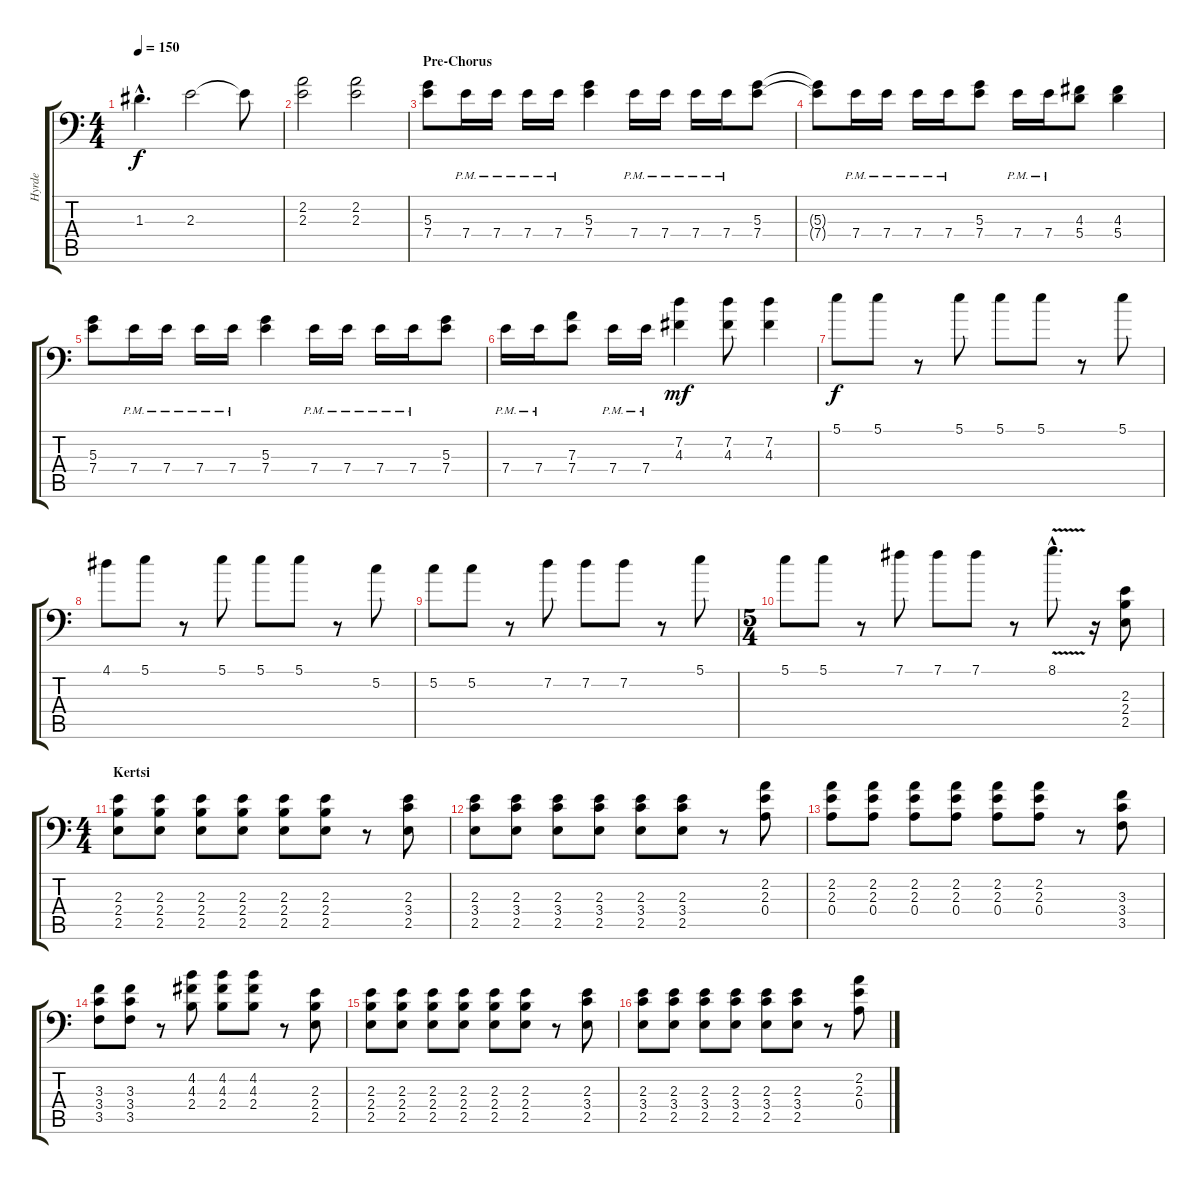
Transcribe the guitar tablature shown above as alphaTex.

\track ("Hyrde" "Hyrde") {instrument distortionguitar}
\staff {score tabs}
\tuning (B3 G3 D3 A2 D2 A1) {hide}
\ts (4 4)
\tempo 150
\clef f4
\ks c
1.3{hac}.4{d dy f} 2.3.2 2.3{t}.8 |
(2.2 2.3).2 (2.2 2.3).2 |
\section ("" "Pre-Chorus")
(5.3 7.4).8 7.4{pm}.16 7.4{pm}.16 7.4{pm}.16 7.4{pm}.16 (5.3 7.4).4 7.4{pm}.16 7.4{pm}.16 7.4{pm}.16 7.4{pm}.16 (5.3 7.4).8 |
(5.3{t} 7.4{t}).8 7.4{pm}.16 7.4{pm}.16 7.4{pm}.16 7.4{pm}.16 (5.3 7.4).8 7.4{pm}.16 7.4{pm}.16 (4.3 5.4).8 (4.3 5.4).4 |
(5.3 7.4).8 7.4{pm}.16 7.4{pm}.16 7.4{pm}.16 7.4{pm}.16 (5.3 7.4).4 7.4{pm}.16 7.4{pm}.16 7.4{pm}.16 7.4{pm}.16 (5.3 7.4).8 |
7.4{pm}.16 7.4{pm}.16 (7.3 7.4).8 7.4{pm}.16 7.4{pm}.16 (7.2 4.3).4{dy mf} (7.2 4.3).8 (7.2 4.3).4 |
5.1.8{dy f} 5.1.8 r.8 5.1.8 5.1.8 5.1.8 r.8 5.1.8 |
4.1.8 5.1.8 r.8 5.1.8 5.1.8 5.1.8 r.8 5.2.8 |
5.2.8 5.2.8 r.8 7.2.8 7.2.8 7.2.8 r.8 5.1.8 |
\ts (5 4)
5.1.8 5.1.8 r.8 7.1.8 7.1.8 7.1.8 r.8 8.1{v hac}.8{d instrument guitarharmonics} r.16 (2.3 2.4 2.5).8{instrument distortionguitar} |
\ts (4 4)
\section ("" "Kertsi")
(2.3 2.4 2.5).8 (2.3 2.4 2.5).8 (2.3 2.4 2.5).8 (2.3 2.4 2.5).8 (2.3 2.4 2.5).8 (2.3 2.4 2.5).8 r.8 (2.3 3.4 2.5).8 |
(2.3 3.4 2.5).8 (2.3 3.4 2.5).8 (2.3 3.4 2.5).8 (2.3 3.4 2.5).8 (2.3 3.4 2.5).8 (2.3 3.4 2.5).8 r.8 (2.2 2.3 0.4).8 |
(2.2 2.3 0.4).8 (2.2 2.3 0.4).8 (2.2 2.3 0.4).8 (2.2 2.3 0.4).8 (2.2 2.3 0.4).8 (2.2 2.3 0.4).8 r.8 (3.3 3.4 3.5).8 |
(3.3 3.4 3.5).8 (3.3 3.4 3.5).8 r.8 (4.2 4.3 2.4).8 (4.2 4.3 2.4).8 (4.2 4.3 2.4).8 r.8 (2.3 2.4 2.5).8 |
(2.3 2.4 2.5).8 (2.3 2.4 2.5).8 (2.3 2.4 2.5).8 (2.3 2.4 2.5).8 (2.3 2.4 2.5).8 (2.3 2.4 2.5).8 r.8 (2.3 3.4 2.5).8 |
(2.3 3.4 2.5).8 (2.3 3.4 2.5).8 (2.3 3.4 2.5).8 (2.3 3.4 2.5).8 (2.3 3.4 2.5).8 (2.3 3.4 2.5).8 r.8 (2.2 2.3 0.4).8
